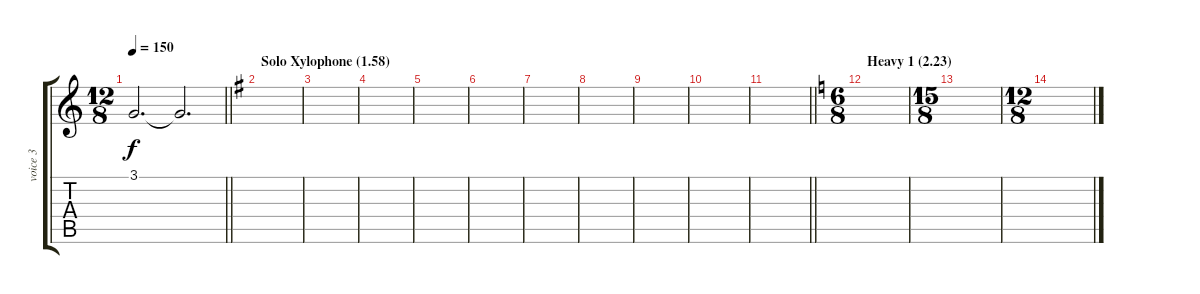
\track ("voice 3" "voice 3") {instrument baritonesax}
\staff {score tabs}
\tuning (E4 B3 G3 D3 A2 E2) {hide}
\ts (12 8)
\tempo 150
\clef g2
\barLineRight lightlight
\ks c
3.1.2{d dy f} 3.1{t}.2{d} |
\section ("" "Solo Xylophone (1.58)")
\ks g
|
|
|
|
|
|
|
|
|
\barLineRight lightlight
|
\ts (6 8)
\section ("" "Heavy 1 (2.23)")
\ks c
|
\ts (15 8)
|
\ts (12 8)
